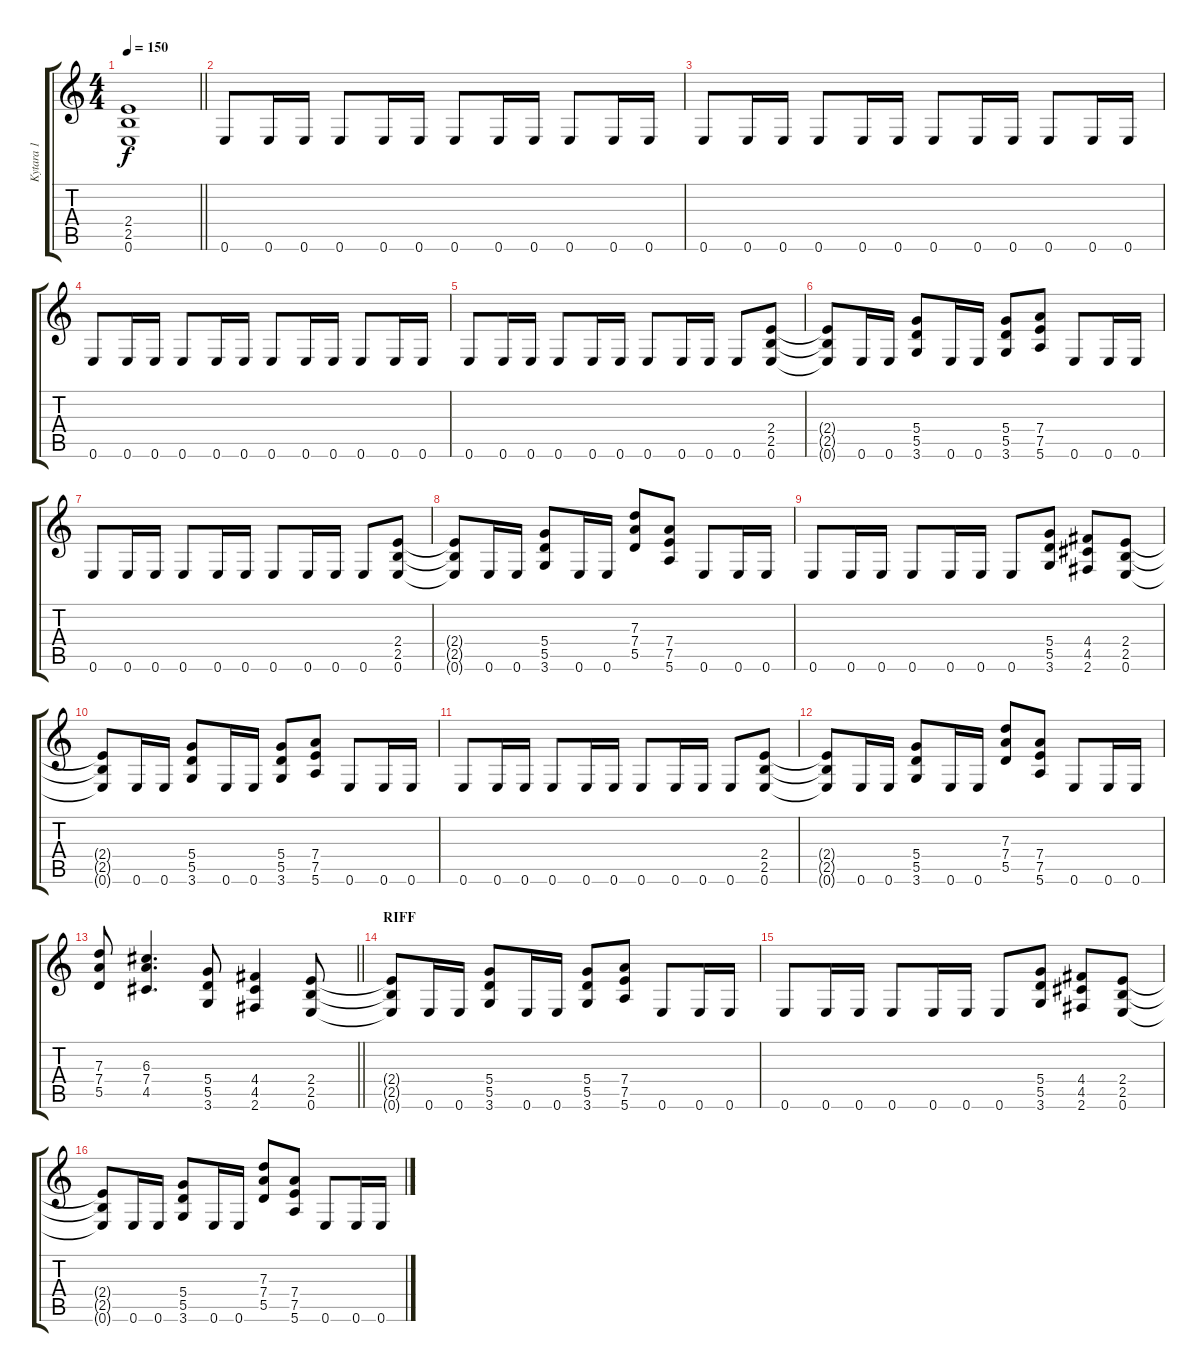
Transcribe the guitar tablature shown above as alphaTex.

\track ("Kytara 1" "Kytara 1") {instrument overdrivenguitar}
\staff {score tabs}
\tuning (E4 B3 G3 D3 A2 E2) {hide}
\ts (4 4)
\tempo 150
\clef g2
\barLineRight lightlight
\ks c
(2.4{t} 2.5{t} 0.6{t}).1{dy f} |
\section ("" "")
0.6.8{volume 11} 0.6.16 0.6.16 0.6.8 0.6.16 0.6.16 0.6.8 0.6.16 0.6.16 0.6.8 0.6.16 0.6.16 |
0.6.8 0.6.16 0.6.16 0.6.8 0.6.16 0.6.16 0.6.8 0.6.16 0.6.16 0.6.8 0.6.16 0.6.16 |
0.6.8 0.6.16 0.6.16 0.6.8 0.6.16 0.6.16 0.6.8 0.6.16 0.6.16 0.6.8 0.6.16 0.6.16 |
0.6.8 0.6.16 0.6.16 0.6.8 0.6.16 0.6.16 0.6.8 0.6.16 0.6.16 0.6.8 (2.4 2.5 0.6).8 |
(2.4{t} 2.5{t} 0.6{t}).8 0.6.16 0.6.16 (5.4 5.5 3.6).8 0.6.16 0.6.16 (5.4 5.5 3.6).8 (7.4 7.5 5.6).8 0.6.8 0.6.16 0.6.16 |
0.6.8 0.6.16 0.6.16 0.6.8 0.6.16 0.6.16 0.6.8 0.6.16 0.6.16 0.6.8 (2.4 2.5 0.6).8 |
(2.4{t} 2.5{t} 0.6{t}).8 0.6.16 0.6.16 (5.4 5.5 3.6).8 0.6.16 0.6.16 (7.3 7.4 5.5).8 (7.4 7.5 5.6).8 0.6.8 0.6.16 0.6.16 |
0.6.8 0.6.16 0.6.16 0.6.8 0.6.16 0.6.16 0.6.8 (5.4 5.5 3.6).8 (4.4 4.5 2.6).8 (2.4 2.5 0.6).8 |
(2.4{t} 2.5{t} 0.6{t}).8 0.6.16 0.6.16 (5.4 5.5 3.6).8 0.6.16 0.6.16 (5.4 5.5 3.6).8 (7.4 7.5 5.6).8 0.6.8 0.6.16 0.6.16 |
0.6.8 0.6.16 0.6.16 0.6.8 0.6.16 0.6.16 0.6.8 0.6.16 0.6.16 0.6.8 (2.4 2.5 0.6).8 |
(2.4{t} 2.5{t} 0.6{t}).8 0.6.16 0.6.16 (5.4 5.5 3.6).8 0.6.16 0.6.16 (7.3 7.4 5.5).8 (7.4 7.5 5.6).8 0.6.8 0.6.16 0.6.16 |
\barLineRight lightlight
(7.3 7.4 5.5).8 (6.3 7.4 4.5).4{d} (5.4 5.5 3.6).8 (4.4 4.5 2.6).4 (2.4 2.5 0.6).8 |
\section ("" "RIFF")
(2.4{t} 2.5{t} 0.6{t}).8 0.6.16 0.6.16 (5.4 5.5 3.6).8 0.6.16 0.6.16 (5.4 5.5 3.6).8 (7.4 7.5 5.6).8 0.6.8 0.6.16 0.6.16 |
0.6.8 0.6.16 0.6.16 0.6.8 0.6.16 0.6.16 0.6.8 (5.4 5.5 3.6).8 (4.4 4.5 2.6).8 (2.4 2.5 0.6).8 |
(2.4{t} 2.5{t} 0.6{t}).8 0.6.16 0.6.16 (5.4 5.5 3.6).8 0.6.16 0.6.16 (7.3 7.4 5.5).8 (7.4 7.5 5.6).8 0.6.8 0.6.16 0.6.16
